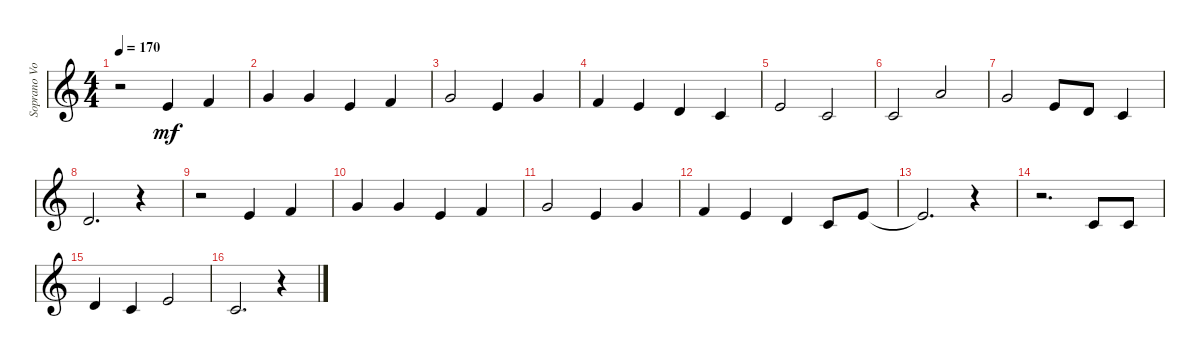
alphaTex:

\track ("Soprano Voice" "Soprano Vo") {instrument voiceoohs}
\staff {score}
\tuning (E4 B3 G3 D3 A2 E2 B1) {hide}
\ts (4 4)
\tempo 170
\clef g2
\ks c
r.2{dy mf} 0.1.4 1.1.4 |
3.1.4 3.1.4 0.1.4 1.1.4 |
3.1.2 0.1.4 3.1.4 |
1.1.4 0.1.4 3.2.4 1.2.4 |
0.1.2 1.2.2 |
1.2.2 5.1.2 |
3.1.2 0.1.8 3.2.8 1.2.4 |
3.2.2{d} r.4 |
r.2 0.1.4 1.1.4 |
3.1.4 3.1.4 0.1.4 1.1.4 |
3.1.2 0.1.4 3.1.4 |
1.1.4 0.1.4 3.2.4 1.2.8 0.1.8 |
0.1{t}.2{d} r.4 |
r.2{d} 1.2.8 1.2.8 |
3.2.4 1.2.4 0.1.2 |
1.2.2{d} r.4
